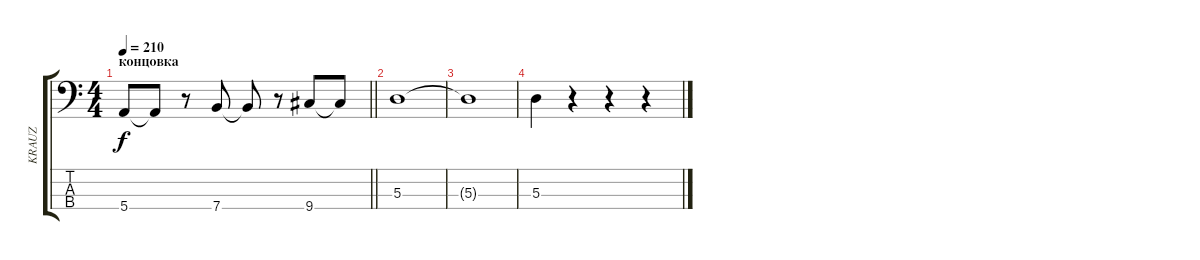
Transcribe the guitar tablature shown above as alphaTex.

\track ("KRAUZ" "KRAUZ") {instrument slapbass1}
\staff {score tabs}
\tuning (G2 D2 A1 E1) {hide}
\ts (4 4)
\section ("" "концовка")
\tempo 210
\clef f4
\barLineRight lightlight
\ks c
5.4.8{dy f} 5.4{t}.8 r.8 7.4.8 7.4{t}.8 r.8 9.4.8 9.4{t}.8 |
5.3.1 |
5.3{t}.1 |
5.3.4 r.4 r.4 r.4
